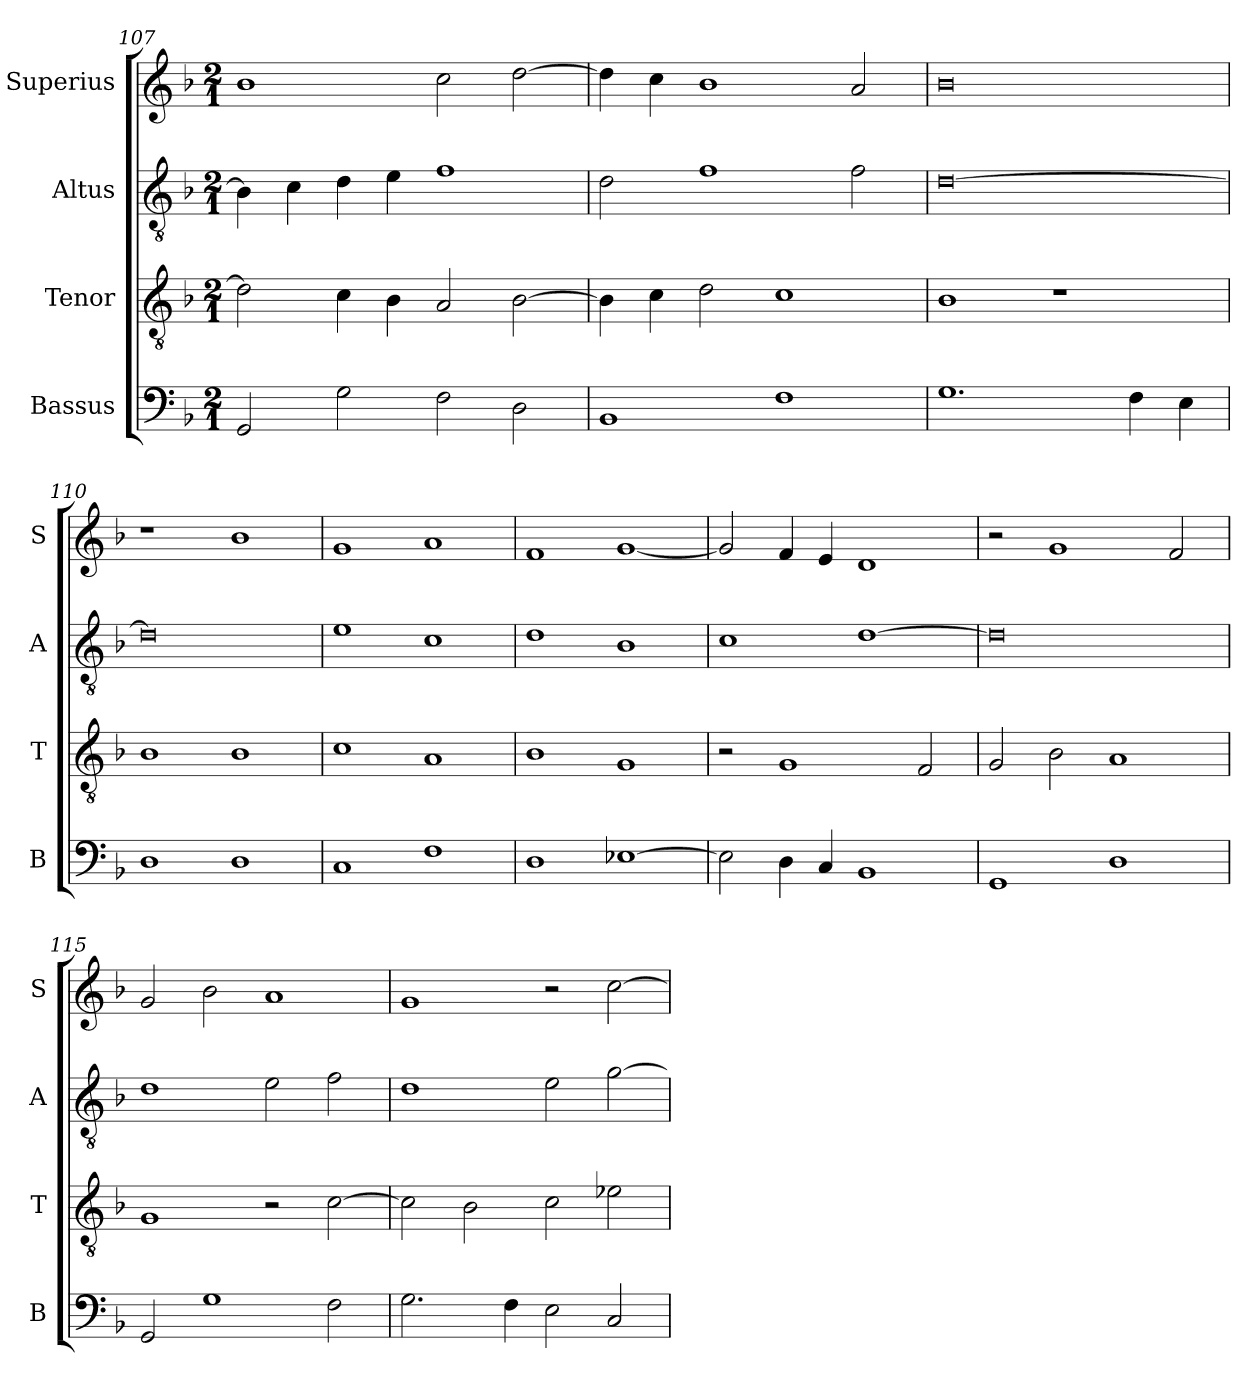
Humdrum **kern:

**kern	**kern	**kern	**kern
*part4	*part3	*part2	*part1
*staff4	*staff3	*staff2	*staff1
*I"Bassus	*I"Tenor	*I"Altus	*I"Superius
*I'B	*I'T	*I'A	*I'S
*clefF4	*clefGv2	*clefGv2	*clefG2
*k[b-]	*k[b-]	*k[b-]	*k[b-]
*M2/1	*M2/1	*M2/1	*M2/1
=107	=107	=107	=107
2GG/	2d\]	4B-\]	1b-
.	.	4c\	.
2G\	4c\	4d\	.
.	4B-\	4e\	.
2F\	2A/	1f	2cc\
2D\	[2B-\	.	[2dd\
=108	=108	=108	=108
1BB-	4B-\]	2d\	4dd\]
.	4c\	.	4cc\
.	2d\	1f	1b-
1F	1c	.	.
.	.	2f\	2a/
=109	=109	=109	=109
1.G	1B-	[0d	0b-
.	1r	.	.
4F\	.	.	.
4E\	.	.	.
=110	=110	=110	=110
1D	1B-	0d]	1r
1D	1B-	.	1b-
=111	=111	=111	=111
1C	1c	1e	1g
1F	1A	1c	1a
=112	=112	=112	=112
1D	1B-	1d	1f
[1E-X	1G	1B-	[1g
=113	=113	=113	=113
2E-\]	2r	1c	2g/]
4D\	1G	.	4f/
4C/	.	.	4e/
1BB-	.	[1d	1d
.	2F/	.	.
=114	=114	=114	=114
1GG	2G/	0d]	2r
.	2B-\	.	1g
1D	1A	.	.
.	.	.	2f/
=115	=115	=115	=115
2GG/	1G	1d	2g/
1G	.	.	2b-\
.	2r	2e\	1a
2F\	[2c\	2f\	.
=116	=116	=116	=116
2.G\	2c\]	1d	1g
.	2B-\	.	.
4F\	.	.	.
2E\	2c\	2e\	2r
2C/	2e-X\	[2g\	[2cc\
=	=	=	=
*-	*-	*-	*-
